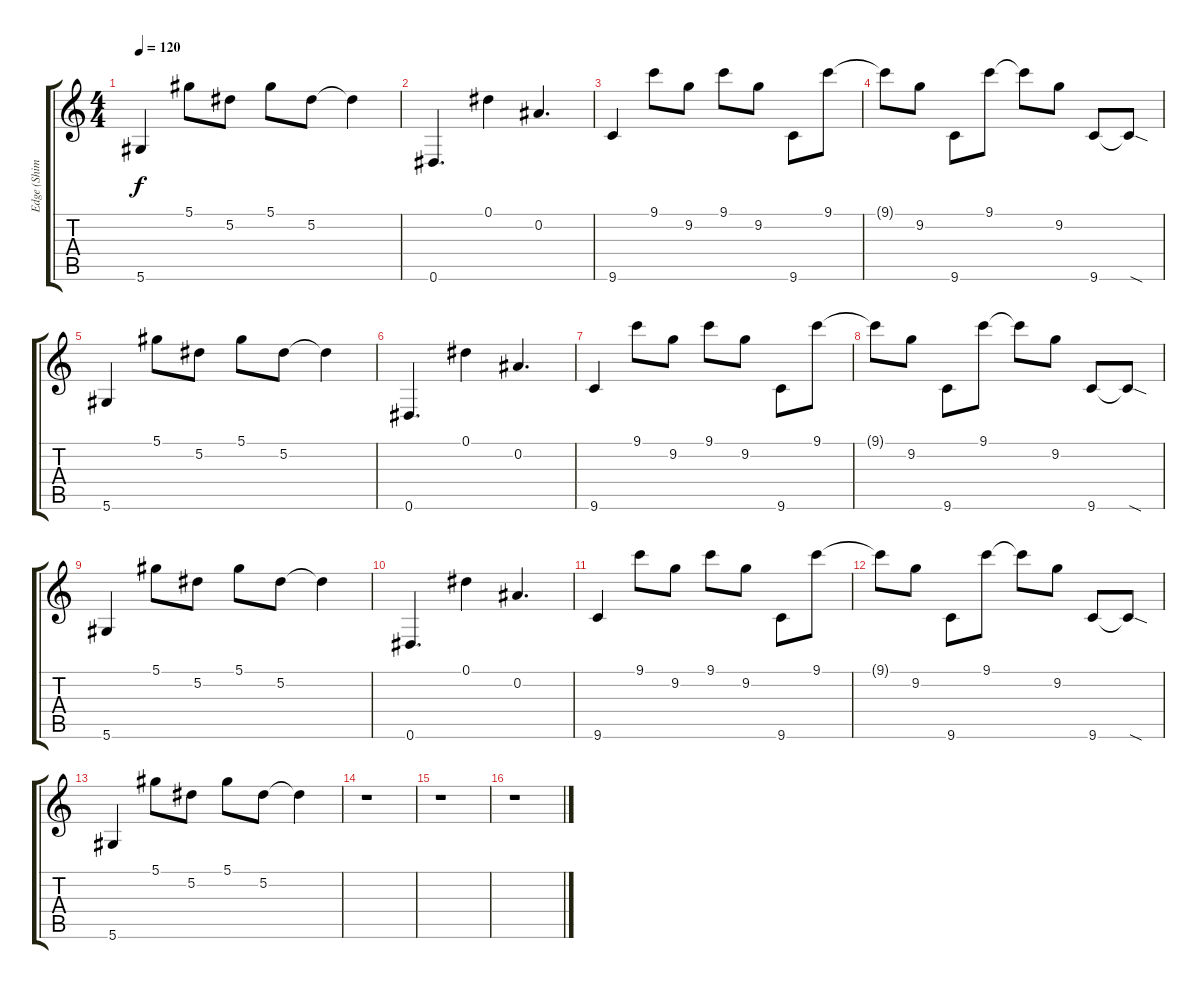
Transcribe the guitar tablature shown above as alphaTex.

\track ("Edge (Shimmer)" "Edge (Shim") {instrument electricguitarjazz}
\staff {score tabs}
\tuning (Eb4 Bb3 Gb3 Db3 Ab2 Eb2) {hide}
\ts (4 4)
\tempo 120
\clef g2
\ks c
5.6.4{dy f} 5.1.8 5.2.8 5.1.8 5.2.8 5.2{t}.4 |
0.6.4{d} 0.1.4 0.2.4{d} |
9.6.4 9.1.8 9.2.8 9.1.8 9.2.8 9.6.8 9.1.8 |
9.1{t}.8 9.2.8 9.6.8 9.1.8 9.1{t}.8 9.2.8 9.6.8 9.6{sod t}.8 |
5.6.4 5.1.8 5.2.8 5.1.8 5.2.8 5.2{t}.4 |
0.6.4{d} 0.1.4 0.2.4{d} |
9.6.4 9.1.8 9.2.8 9.1.8 9.2.8 9.6.8 9.1.8 |
9.1{t}.8 9.2.8 9.6.8 9.1.8 9.1{t}.8 9.2.8 9.6.8 9.6{sod t}.8 |
5.6.4 5.1.8 5.2.8 5.1.8 5.2.8 5.2{t}.4 |
0.6.4{d} 0.1.4 0.2.4{d} |
9.6.4 9.1.8 9.2.8 9.1.8 9.2.8 9.6.8 9.1.8 |
9.1{t}.8 9.2.8 9.6.8 9.1.8 9.1{t}.8 9.2.8 9.6.8 9.6{sod t}.8 |
5.6.4 5.1.8 5.2.8 5.1.8 5.2.8 5.2{t}.4 |
r.1 |
r.1 |
r.1
